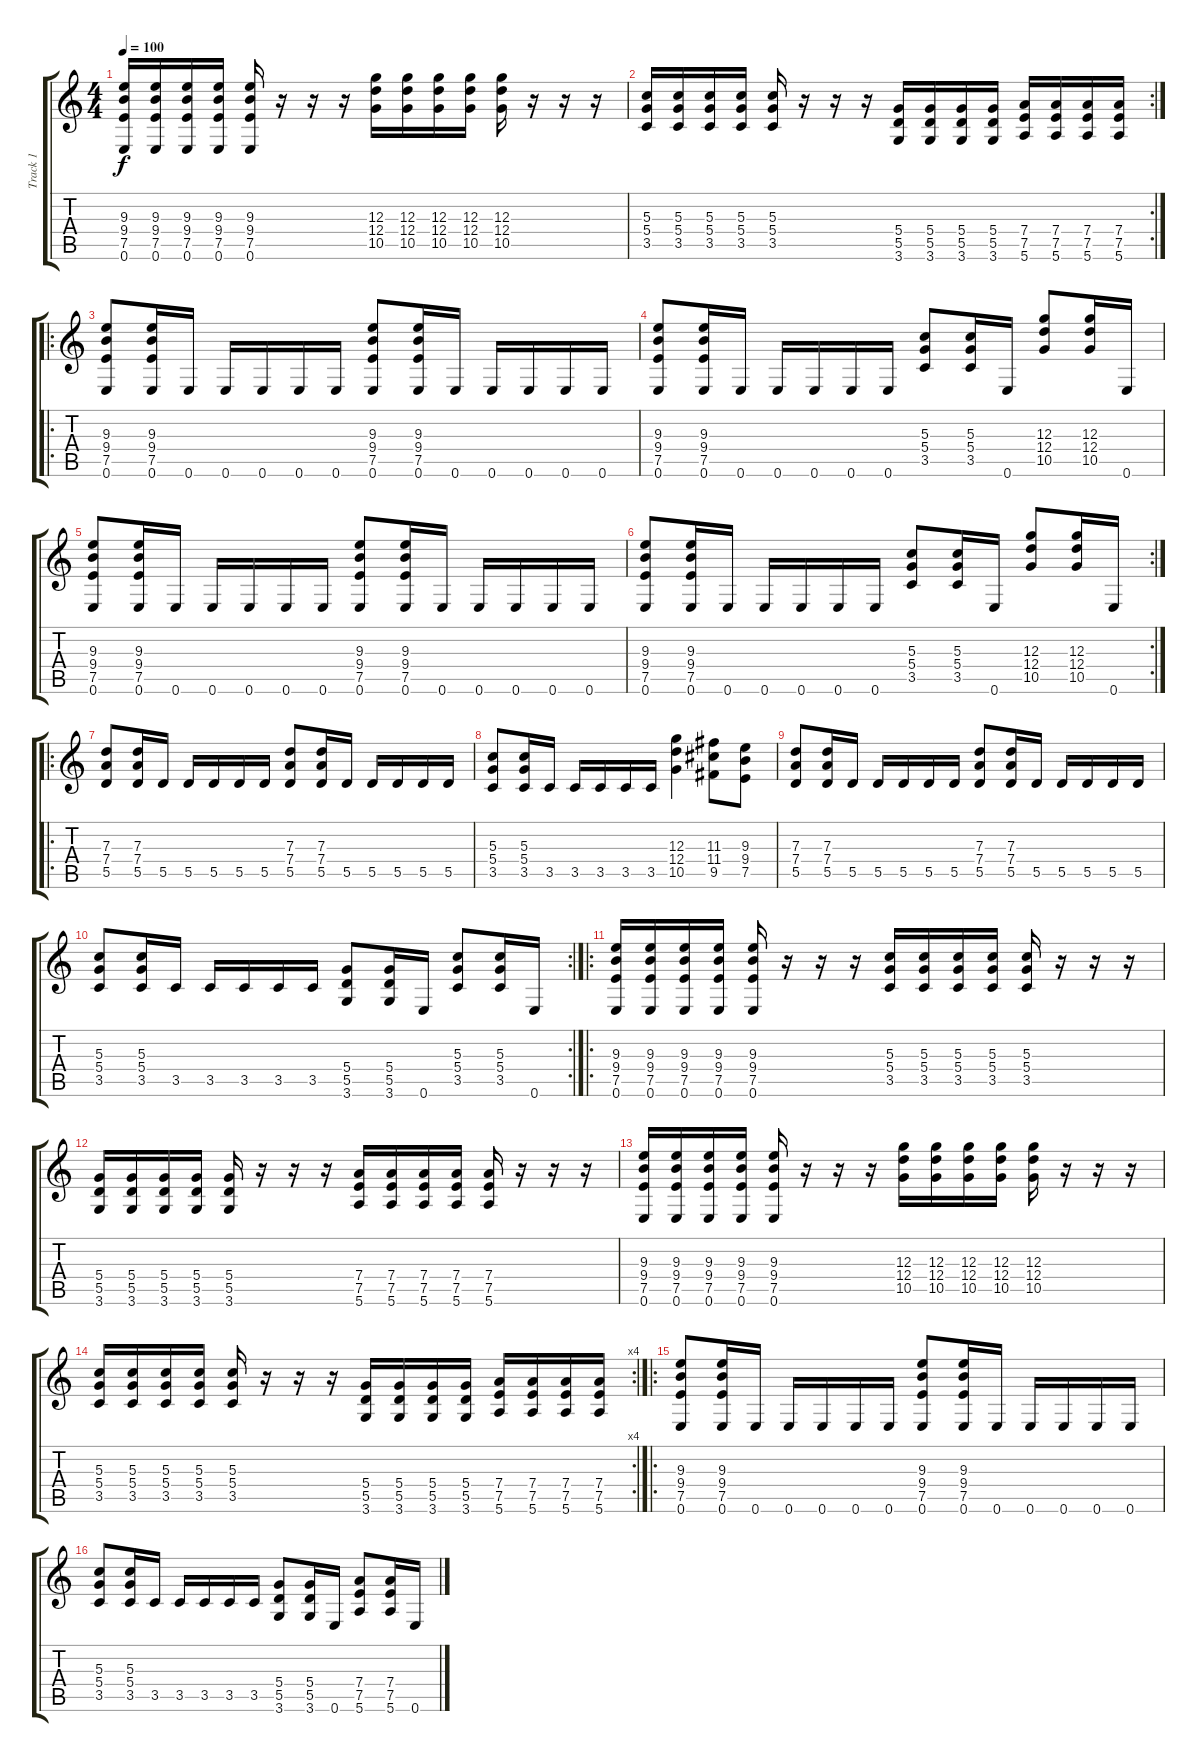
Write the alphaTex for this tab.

\track ("Track 1" "Track 1") {instrument distortionguitar}
\staff {score tabs}
\tuning (E4 B3 G3 D3 A2 E2) {hide}
\ts (4 4)
\tempo 100
\clef g2
\ks c
(9.3 9.4 7.5 0.6).16{dy f} (9.3 9.4 7.5 0.6).16 (9.3 9.4 7.5 0.6).16 (9.3 9.4 7.5 0.6).16 (9.3 9.4 7.5 0.6).16 r.16 r.16 r.16 (12.3 12.4 10.5).16 (12.3 12.4 10.5).16 (12.3 12.4 10.5).16 (12.3 12.4 10.5).16 (12.3 12.4 10.5).16 r.16 r.16 r.16 |
\rc 2
(5.3 5.4 3.5).16 (5.3 5.4 3.5).16 (5.3 5.4 3.5).16 (5.3 5.4 3.5).16 (5.3 5.4 3.5).16 r.16 r.16 r.16 (5.4 5.5 3.6).16 (5.4 5.5 3.6).16 (5.4 5.5 3.6).16 (5.4 5.5 3.6).16 (7.4 7.5 5.6).16 (7.4 7.5 5.6).16 (7.4 7.5 5.6).16 (7.4 7.5 5.6).16 |
\ro
(9.3 9.4 7.5 0.6).8 (9.3 9.4 7.5 0.6).16 0.6.16 0.6.16 0.6.16 0.6.16 0.6.16 (9.3 9.4 7.5 0.6).8 (9.3 9.4 7.5 0.6).16 0.6.16 0.6.16 0.6.16 0.6.16 0.6.16 |
(9.3 9.4 7.5 0.6).8 (9.3 9.4 7.5 0.6).16 0.6.16 0.6.16 0.6.16 0.6.16 0.6.16 (5.3 5.4 3.5).8 (5.3 5.4 3.5).16 0.6.16 (12.3 12.4 10.5).8 (12.3 12.4 10.5).16 0.6.16 |
(9.3 9.4 7.5 0.6).8 (9.3 9.4 7.5 0.6).16 0.6.16 0.6.16 0.6.16 0.6.16 0.6.16 (9.3 9.4 7.5 0.6).8 (9.3 9.4 7.5 0.6).16 0.6.16 0.6.16 0.6.16 0.6.16 0.6.16 |
\rc 2
(9.3 9.4 7.5 0.6).8 (9.3 9.4 7.5 0.6).16 0.6.16 0.6.16 0.6.16 0.6.16 0.6.16 (5.3 5.4 3.5).8 (5.3 5.4 3.5).16 0.6.16 (12.3 12.4 10.5).8 (12.3 12.4 10.5).16 0.6.16 |
\ro
(7.3 7.4 5.5).8 (7.3 7.4 5.5).16 5.5.16 5.5.16 5.5.16 5.5.16 5.5.16 (7.3 7.4 5.5).8 (7.3 7.4 5.5).16 5.5.16 5.5.16 5.5.16 5.5.16 5.5.16 |
(5.3 5.4 3.5).8 (5.3 5.4 3.5).16 3.5.16 3.5.16 3.5.16 3.5.16 3.5.16 (12.3 12.4 10.5).4 (11.3 11.4 9.5).8 (9.3 9.4 7.5).8 |
(7.3 7.4 5.5).8 (7.3 7.4 5.5).16 5.5.16 5.5.16 5.5.16 5.5.16 5.5.16 (7.3 7.4 5.5).8 (7.3 7.4 5.5).16 5.5.16 5.5.16 5.5.16 5.5.16 5.5.16 |
\rc 2
(5.3 5.4 3.5).8 (5.3 5.4 3.5).16 3.5.16 3.5.16 3.5.16 3.5.16 3.5.16 (5.4 5.5 3.6).8 (5.4 5.5 3.6).16 0.6.16 (5.3 5.4 3.5).8 (5.3 5.4 3.5).16 0.6.16 |
\ro
(9.3 9.4 7.5 0.6).16 (9.3 9.4 7.5 0.6).16 (9.3 9.4 7.5 0.6).16 (9.3 9.4 7.5 0.6).16 (9.3 9.4 7.5 0.6).16 r.16 r.16 r.16 (5.3 5.4 3.5).16 (5.3 5.4 3.5).16 (5.3 5.4 3.5).16 (5.3 5.4 3.5).16 (5.3 5.4 3.5).16 r.16 r.16 r.16 |
(5.4 5.5 3.6).16 (5.4 5.5 3.6).16 (5.4 5.5 3.6).16 (5.4 5.5 3.6).16 (5.4 5.5 3.6).16 r.16 r.16 r.16 (7.4 7.5 5.6).16 (7.4 7.5 5.6).16 (7.4 7.5 5.6).16 (7.4 7.5 5.6).16 (7.4 7.5 5.6).16 r.16 r.16 r.16 |
(9.3 9.4 7.5 0.6).16 (9.3 9.4 7.5 0.6).16 (9.3 9.4 7.5 0.6).16 (9.3 9.4 7.5 0.6).16 (9.3 9.4 7.5 0.6).16 r.16 r.16 r.16 (12.3 12.4 10.5).16 (12.3 12.4 10.5).16 (12.3 12.4 10.5).16 (12.3 12.4 10.5).16 (12.3 12.4 10.5).16 r.16 r.16 r.16 |
\rc 4
(5.3 5.4 3.5).16 (5.3 5.4 3.5).16 (5.3 5.4 3.5).16 (5.3 5.4 3.5).16 (5.3 5.4 3.5).16 r.16 r.16 r.16 (5.4 5.5 3.6).16 (5.4 5.5 3.6).16 (5.4 5.5 3.6).16 (5.4 5.5 3.6).16 (7.4 7.5 5.6).16 (7.4 7.5 5.6).16 (7.4 7.5 5.6).16 (7.4 7.5 5.6).16 |
\ro
(9.3 9.4 7.5 0.6).8 (9.3 9.4 7.5 0.6).16 0.6.16 0.6.16 0.6.16 0.6.16 0.6.16 (9.3 9.4 7.5 0.6).8 (9.3 9.4 7.5 0.6).16 0.6.16 0.6.16 0.6.16 0.6.16 0.6.16 |
(5.3 5.4 3.5).8 (5.3 5.4 3.5).16 3.5.16 3.5.16 3.5.16 3.5.16 3.5.16 (5.4 5.5 3.6).8 (5.4 5.5 3.6).16 0.6.16 (7.4 7.5 5.6).8 (7.4 7.5 5.6).16 0.6.16
